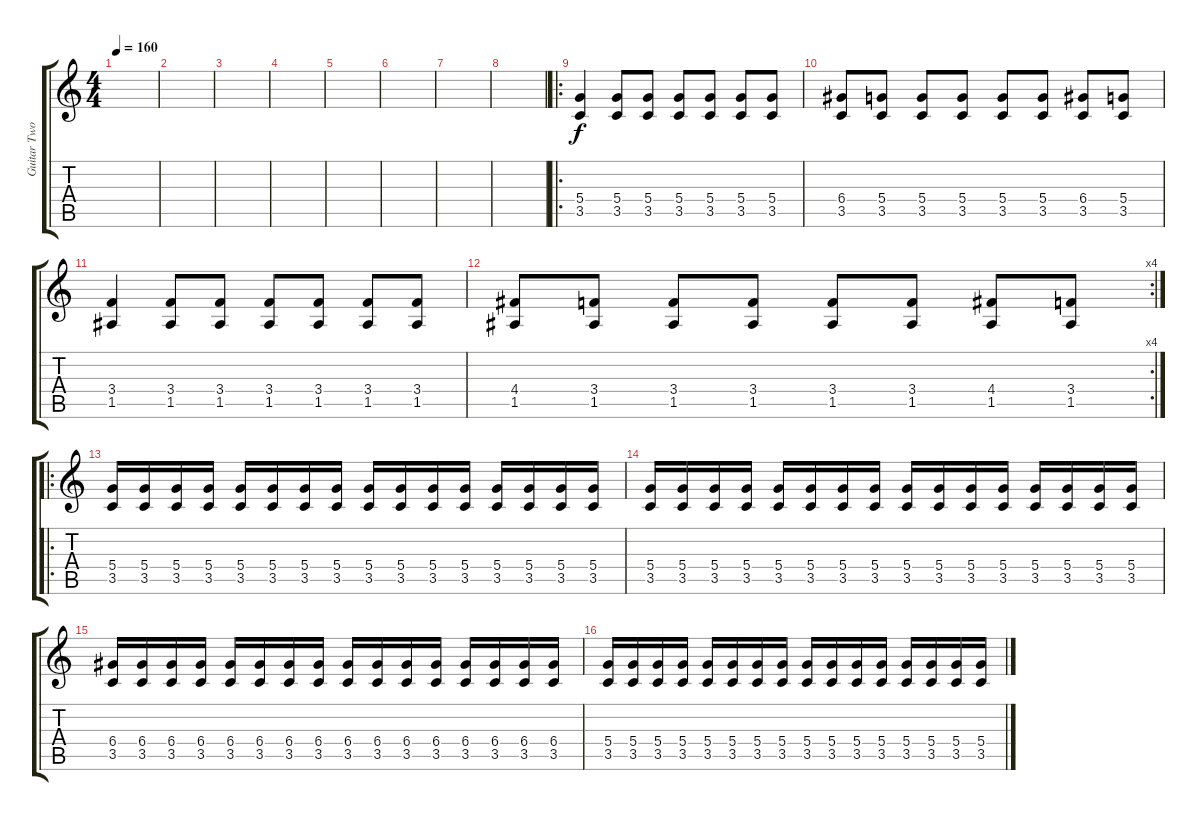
\track ("Guitar Two" "Guitar Two") {instrument overdrivenguitar}
\staff {score tabs}
\tuning (E4 B3 G3 D3 A2 E2) {hide}
\ts (4 4)
\tempo 160
\clef g2
\ks c
|
|
|
|
|
|
|
|
\ro
(5.4 3.5).4 (5.4 3.5).8 (5.4 3.5).8 (5.4 3.5).8 (5.4 3.5).8 (5.4 3.5).8 (5.4 3.5).8 |
(6.4 3.5).8 (5.4 3.5).8 (5.4 3.5).8 (5.4 3.5).8 (5.4 3.5).8 (5.4 3.5).8 (6.4 3.5).8 (5.4 3.5).8 |
(3.4 1.5).4 (3.4 1.5).8 (3.4 1.5).8 (3.4 1.5).8 (3.4 1.5).8 (3.4 1.5).8 (3.4 1.5).8 |
\rc 4
(4.4 1.5).8 (3.4 1.5).8 (3.4 1.5).8 (3.4 1.5).8 (3.4 1.5).8 (3.4 1.5).8 (4.4 1.5).8 (3.4 1.5).8 |
\ro
(5.4 3.5).16 (5.4 3.5).16 (5.4 3.5).16 (5.4 3.5).16 (5.4 3.5).16 (5.4 3.5).16 (5.4 3.5).16 (5.4 3.5).16 (5.4 3.5).16 (5.4 3.5).16 (5.4 3.5).16 (5.4 3.5).16 (5.4 3.5).16 (5.4 3.5).16 (5.4 3.5).16 (5.4 3.5).16 |
(5.4 3.5).16 (5.4 3.5).16 (5.4 3.5).16 (5.4 3.5).16 (5.4 3.5).16 (5.4 3.5).16 (5.4 3.5).16 (5.4 3.5).16 (5.4 3.5).16 (5.4 3.5).16 (5.4 3.5).16 (5.4 3.5).16 (5.4 3.5).16 (5.4 3.5).16 (5.4 3.5).16 (5.4 3.5).16 |
(6.4 3.5).16 (6.4 3.5).16 (6.4 3.5).16 (6.4 3.5).16 (6.4 3.5).16 (6.4 3.5).16 (6.4 3.5).16 (6.4 3.5).16 (6.4 3.5).16 (6.4 3.5).16 (6.4 3.5).16 (6.4 3.5).16 (6.4 3.5).16 (6.4 3.5).16 (6.4 3.5).16 (6.4 3.5).16 |
(5.4 3.5).16 (5.4 3.5).16 (5.4 3.5).16 (5.4 3.5).16 (5.4 3.5).16 (5.4 3.5).16 (5.4 3.5).16 (5.4 3.5).16 (5.4 3.5).16 (5.4 3.5).16 (5.4 3.5).16 (5.4 3.5).16 (5.4 3.5).16 (5.4 3.5).16 (5.4 3.5).16 (5.4 3.5).16
